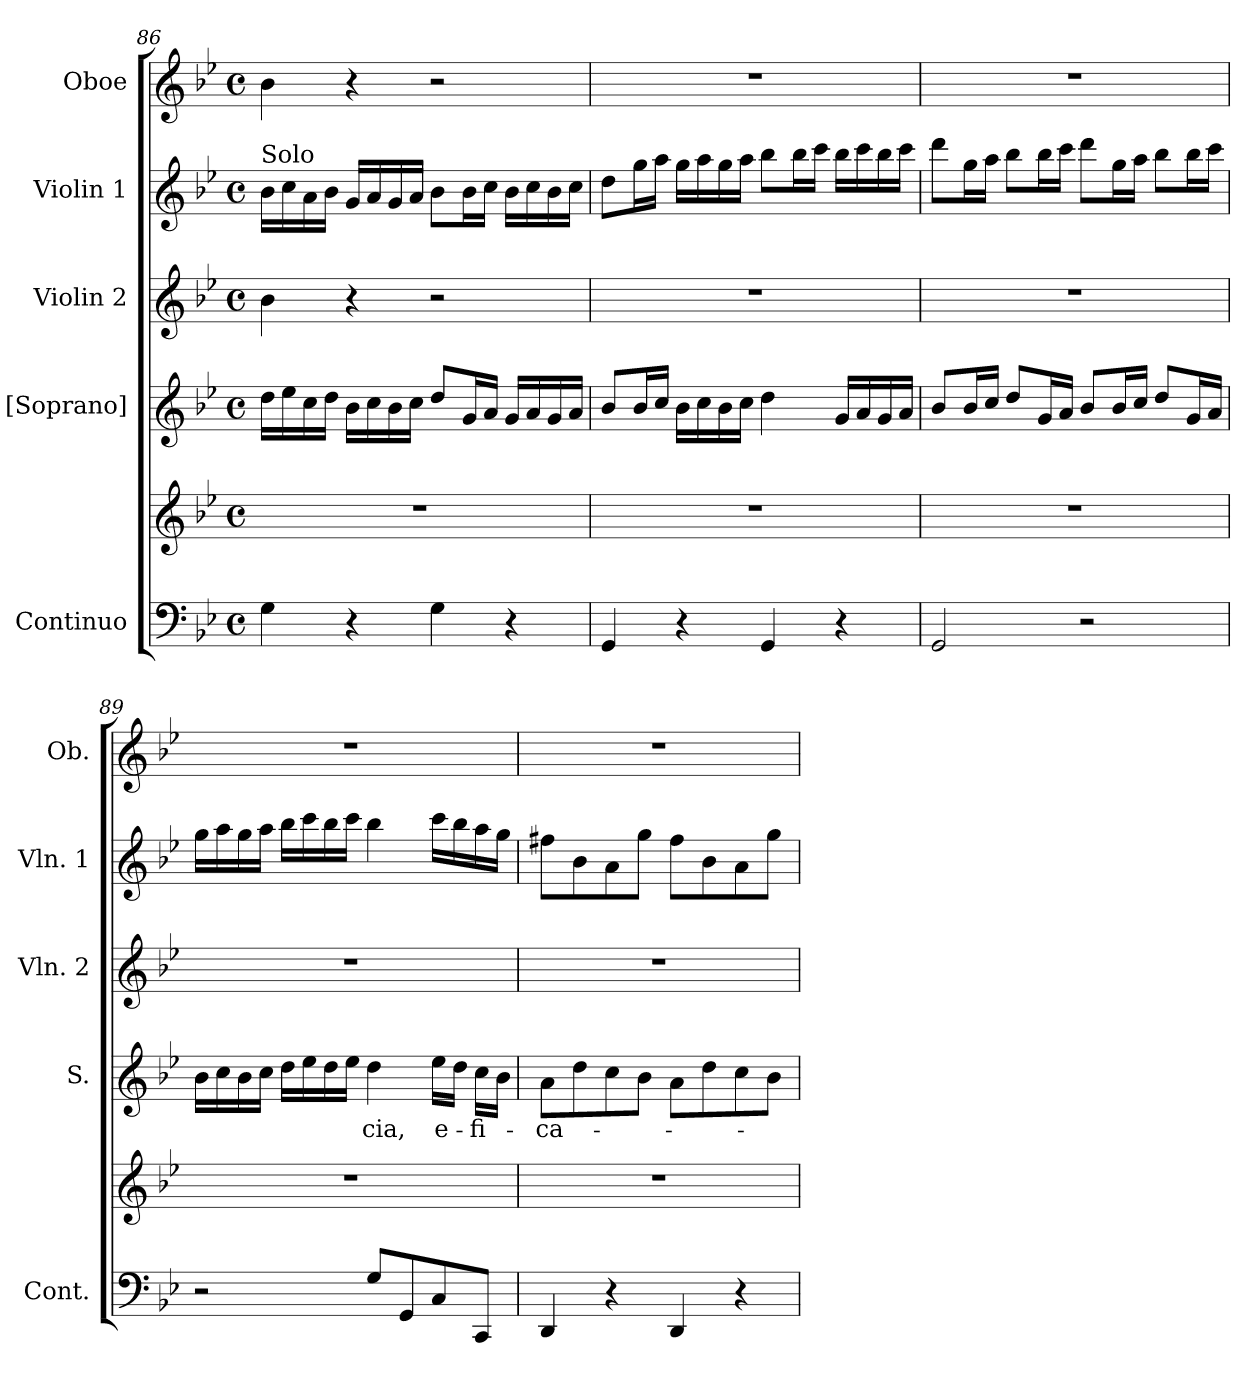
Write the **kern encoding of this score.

**kern	**kern	**kern	**text	**kern	**kern	**kern
*part5	*part5	*part4	*part4	*part3	*part2	*part1
*staff6	*staff5	*staff4	*staff4	*staff3	*staff2	*staff1
*I"Continuo	*	*I"[Soprano]	*	*I"Violin 2	*I"Violin 1	*I"Oboe
*I'Cont.	*	*I'S.	*	*I'Vln. 2	*I'Vln. 1	*I'Ob.
*clefF4	*clefG2	*clefG2	*	*clefG2	*clefG2	*clefG2
*k[b-e-]	*k[b-e-]	*k[b-e-]	*	*k[b-e-]	*k[b-e-]	*k[b-e-]
*B-:	*B-:	*B-:	*	*B-:	*B-:	*B-:
*M4/4	*M4/4	*M4/4	*	*M4/4	*M4/4	*M4/4
*met(c)	*met(c)	*met(c)	*	*met(c)	*met(c)	*met(c)
=86	=86	=86	=86	=86	=86	=86
!	!	!	!	!	!LO:TX:a:t=Solo	!
4Gi\	1r	16ddi\LL	.	4b-i\	16b-i\LL	4b-i\
.	.	16ee-i\	.	.	16cci\	.
.	.	16cci\	.	.	16ai\	.
.	.	16ddi\JJ	.	.	16b-i\JJ	.
4r	.	16b-i\LL	.	4r	16gi/LL	4r
.	.	16cci\	.	.	16ai/	.
.	.	16b-i\	.	.	16gi/	.
.	.	16cci\JJ	.	.	16ai/JJ	.
4Gi\	.	8ddi/L	.	2r	8b-i\L	2r
.	.	16gi/L	.	.	16b-i\L	.
.	.	16ai/JJ	.	.	16cci\JJ	.
4r	.	16gi/LL	.	.	16b-i\LL	.
.	.	16ai/	.	.	16cci\	.
.	.	16gi/	.	.	16b-i\	.
.	.	16ai/JJ	.	.	16cci\JJ	.
!!LO:PB:g=z
=87	=87	=87	=87	=87	=87	=87
4GGi/	1r	8b-i/L	.	1r	8ddi\L	1r
.	.	16b-i/L	.	.	16ggi\L	.
.	.	16cci/JJ	.	.	16aai\JJ	.
4r	.	16b-i\LL	.	.	16ggi\LL	.
.	.	16cci\	.	.	16aai\	.
.	.	16b-i\	.	.	16ggi\	.
.	.	16cci\JJ	.	.	16aai\JJ	.
4GGi/	.	4ddi\	.	.	8bb-i\L	.
.	.	.	.	.	16bb-i\L	.
.	.	.	.	.	16ccci\JJ	.
4r	.	16gi/LL	.	.	16bb-i\LL	.
.	.	16ai/	.	.	16ccci\	.
.	.	16gi/	.	.	16bb-i\	.
.	.	16ai/JJ	.	.	16ccci\JJ	.
=88	=88	=88	=88	=88	=88	=88
2GGi/	1r	8b-i/L	.	1r	8dddi\L	1r
.	.	16b-i/L	.	.	16ggi\L	.
.	.	16cci/JJ	.	.	16aai\JJ	.
.	.	8ddi/L	.	.	8bb-i\L	.
.	.	16gi/L	.	.	16bb-i\L	.
.	.	16ai/JJ	.	.	16ccci\JJ	.
2r	.	8b-i/L	.	.	8dddi\L	.
.	.	16b-i/L	.	.	16ggi\L	.
.	.	16cci/JJ	.	.	16aai\JJ	.
.	.	8ddi/L	.	.	8bb-i\L	.
.	.	16gi/L	.	.	16bb-i\L	.
.	.	16ai/JJ	.	.	16ccci\JJ	.
=89	=89	=89	=89	=89	=89	=89
2r	1r	16b-i\LL	.	1r	16ggi\LL	1r
.	.	16cci\	.	.	16aai\	.
.	.	16b-i\	.	.	16ggi\	.
.	.	16cci\JJ	.	.	16aai\JJ	.
.	.	16ddi\LL	.	.	16bb-i\LL	.
.	.	16ee-i\	.	.	16ccci\	.
.	.	16ddi\	.	.	16bb-i\	.
.	.	16ee-i\JJ	.	.	16ccci\JJ	.
!	!	!	!LO:LY:b:color=#000000	!	!	!
8Gi/L	.	4ddi\	-cia,	.	4bb-i\	.
8GGi/	.	.	.	.	.	.
!	!	!	!LO:LY:b:color=#000000	!	!	!
8Ci/	.	16ee-i\LL	e-	.	16ccci\LL	.
.	.	16ddi\JJ	.	.	16bb-i\	.
!	!	!	!LO:LY:b:color=#000000	!	!	!
8CCi/J	.	16cci\LL	-fi-	.	16aai\	.
.	.	16b-i\JJ	.	.	16ggi\JJ	.
!!LO:LB:g=z
=90	=90	=90	=90	=90	=90	=90
!	!	!	!LO:LY:b:color=#000000	!	!	!
4DDi/	1r	8ai\L	-ca-	1r	8ff#Xi\L	1r
.	.	8ddi\	.	.	8b-i\	.
4r	.	8cci\	.	.	8ai\	.
.	.	8b-i\J	.	.	8ggi\J	.
4DDi/	.	8ai\L	.	.	8ff#i\L	.
.	.	8ddi\	.	.	8b-i\	.
4r	.	8cci\	.	.	8ai\	.
.	.	8b-i\J	.	.	8ggi\J	.
=	=	=	=	=	=	=
*-	*-	*-	*-	*-	*-	*-
